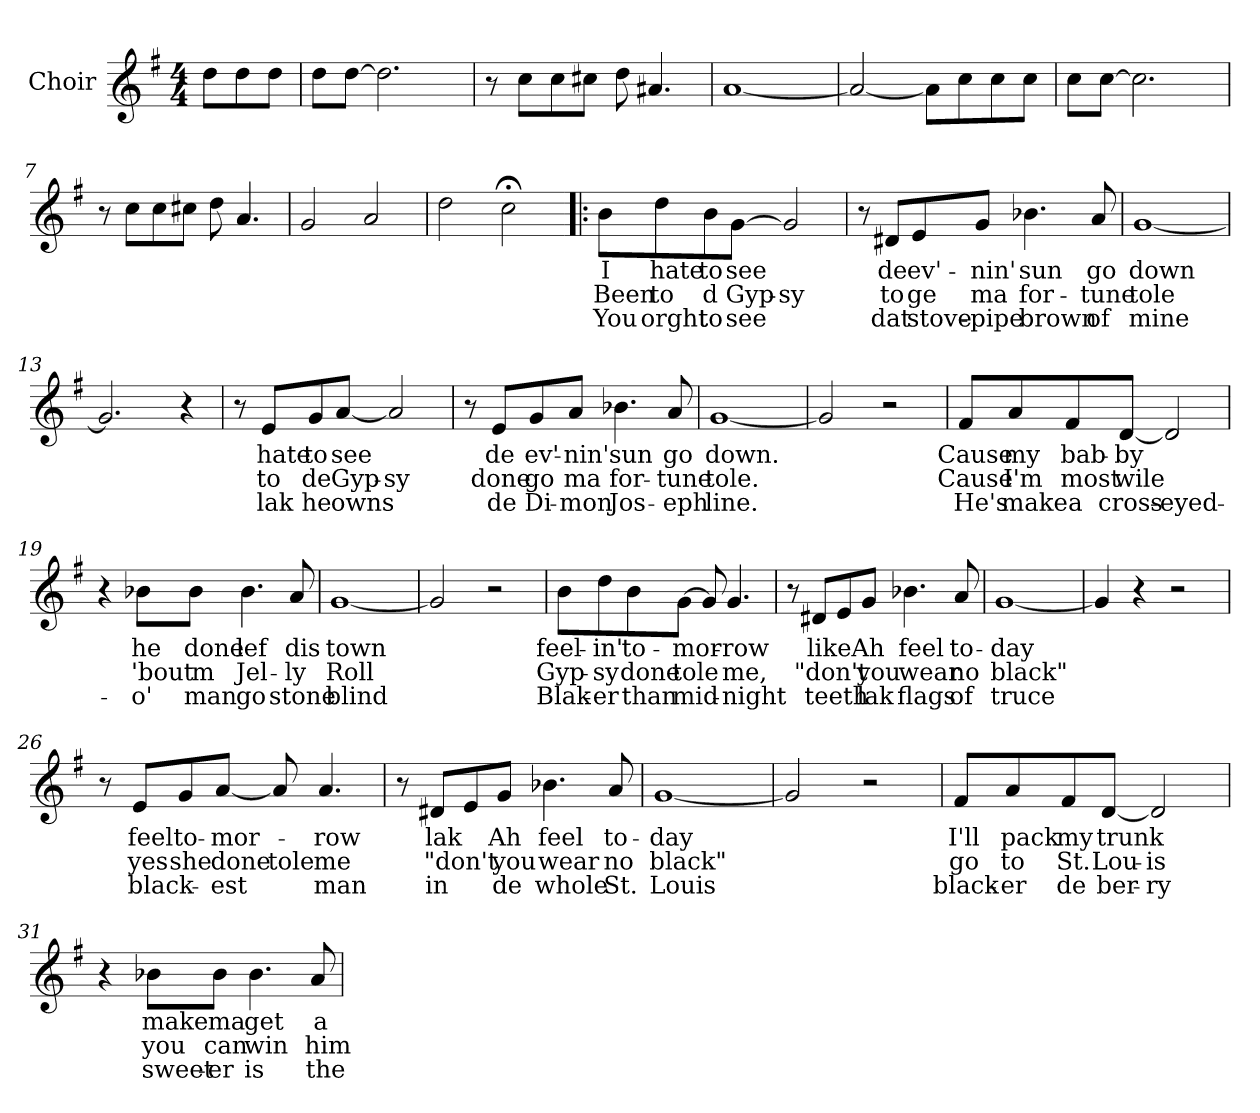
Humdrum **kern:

**kern	**text	**text	**text
*part1	*part1	*part1	*part1
*staff1	*staff1	*staff1	*staff1
*I"Choir	*	*	*
*I'Ch	*	*	*
*clefG2	*	*	*
*k[f#]	*	*	*
*G:	*	*	*
*M4/4	*	*	*
=1	=1	=1	=1
8dd\L	.	.	.
8dd\	.	.	.
8dd\J	.	.	.
=2	=2	=2	=2
8dd\L	.	.	.
[8dd\J	.	.	.
2.dd\]	.	.	.
=3	=3	=3	=3
8r	.	.	.
8cc\L	.	.	.
8cc\	.	.	.
8cc#X\J	.	.	.
8dd\	.	.	.
4.a#X/	.	.	.
=4	=4	=4	=4
[1a	.	.	.
=5	=5	=5	=5
2a/_	.	.	.
8a\L]	.	.	.
8cc\	.	.	.
8cc\	.	.	.
8cc\J	.	.	.
!!LO:LB:g=z
=6	=6	=6	=6
8cc\L	.	.	.
[8cc\J	.	.	.
2.cc\]	.	.	.
=7	=7	=7	=7
8r	.	.	.
8cc\L	.	.	.
8cc\	.	.	.
8cc#X\J	.	.	.
8dd\	.	.	.
4.a/	.	.	.
=8	=8	=8	=8
2g/	.	.	.
2a/	.	.	.
=9	=9	=9	=9
2dd\	.	.	.
2cc;<\	.	.	.
!!LO:LB:g=z
=10!|:	=10!|:	=10!|:	=10!|:
8b\L	I	Been	You
8dd\	hate	to	orght
8b\	to	d	to
[8g\J	see	Gyp-	see
2g/]	.	-sy	.
=11	=11	=11	=11
8r	.	.	.
8d#X/L	de	to	dat
8e/	ev'-	ge	stove-
8g/J	-nin'	ma	-pipe
4.b-X\	sun	for-	brown
8a/	go	-tune	of
=12	=12	=12	=12
[1g	down	tole	mine
=13	=13	=13	=13
2.g/]	.	.	.
4r	.	.	.
!!LO:LB:g=z
=14	=14	=14	=14
8r	.	.	.
8e/L	hate	to	lak
8g/	to	de	he
[8a/J	see	Gyp-	owns
2a/]	.	-sy	.
=15	=15	=15	=15
8r	.	.	.
8e/L	de	done	de
8g/	ev'-	go	Di-
8a/J	-nin'	ma	-mon
4.b-X\	sun	for-	Jos-
8a/	go	-tune	-eph
=16	=16	=16	=16
[1g	down.	tole.	line.
=17	=17	=17	=17
2g/]	.	.	.
2r	.	.	.
!!LO:LB:g=z
=18	=18	=18	=18
8f#/L	Cause	Cause	He's
8a/	my	I'm	make
8f#/	bab-	most	a
[8d/J	-by	wile	cross-
2d/]	.	.	-eyed-
=19	=19	=19	=19
4r	.	.	.
8b-X\L	he	'bout	o'
8b-\J	done	m	man
4.b-\	lef	Jel-	go
8a/	dis	-ly	stone
=20	=20	=20	=20
[1g	town	Roll	blind
=21	=21	=21	=21
2g/]	.	.	.
2r	.	.	.
!!LO:LB:g=z
=22	=22	=22	=22
8b\L	feel-	Gyp-	Blak-
8dd\	-in'	-sy	-er
8b\	to-	done	than
[8g\J	-mor-	tole	mid-
8g/]	.	.	.
4.g/	-row	me,	-night
=23	=23	=23	=23
8r	.	.	.
8d#X/L	like	"don't	teeth
8e/	.	.	.
8g/J	Ah	you	lak
4.b-X\	feel	wear	flags
8a/	to-	no	of
=24	=24	=24	=24
[1g	-day	black"	truce
=25	=25	=25	=25
4g/]	.	.	.
4r	.	.	.
2r	.	.	.
!!LO:LB:g=z
=26	=26	=26	=26
8r	.	.	.
8e/L	feel	yes	black-
8g/	to-	she	.
[8a/J	-mor-	done	-est
8a/]	.	tole	.
4.a/	-row	me	man
=27	=27	=27	=27
8r	.	.	.
8d#X/L	lak	"don't	in
8e/	.	.	.
8g/J	Ah	you	de
4.b-X\	feel	wear	whole
8a/	to-	no	St.
=28	=28	=28	=28
[1g	-day	black"	Louis
=29	=29	=29	=29
2g/]	.	.	.
2r	.	.	.
!!LO:PB:g=z
=30	=30	=30	=30
8f#/L	I'll	go	black-
8a/	pack	to	-er
8f#/	my	St.	de
[8d/J	trunk	Lou-	ber-
2d/]	.	-is	-ry
=31	=31	=31	=31
4r	.	.	.
8b-X\L	make	you	sweet-
8b-\J	ma	can	-er
4.b-\	get	win	is
8a/	a-	him	the
=	=	=	=
*-	*-	*-	*-
